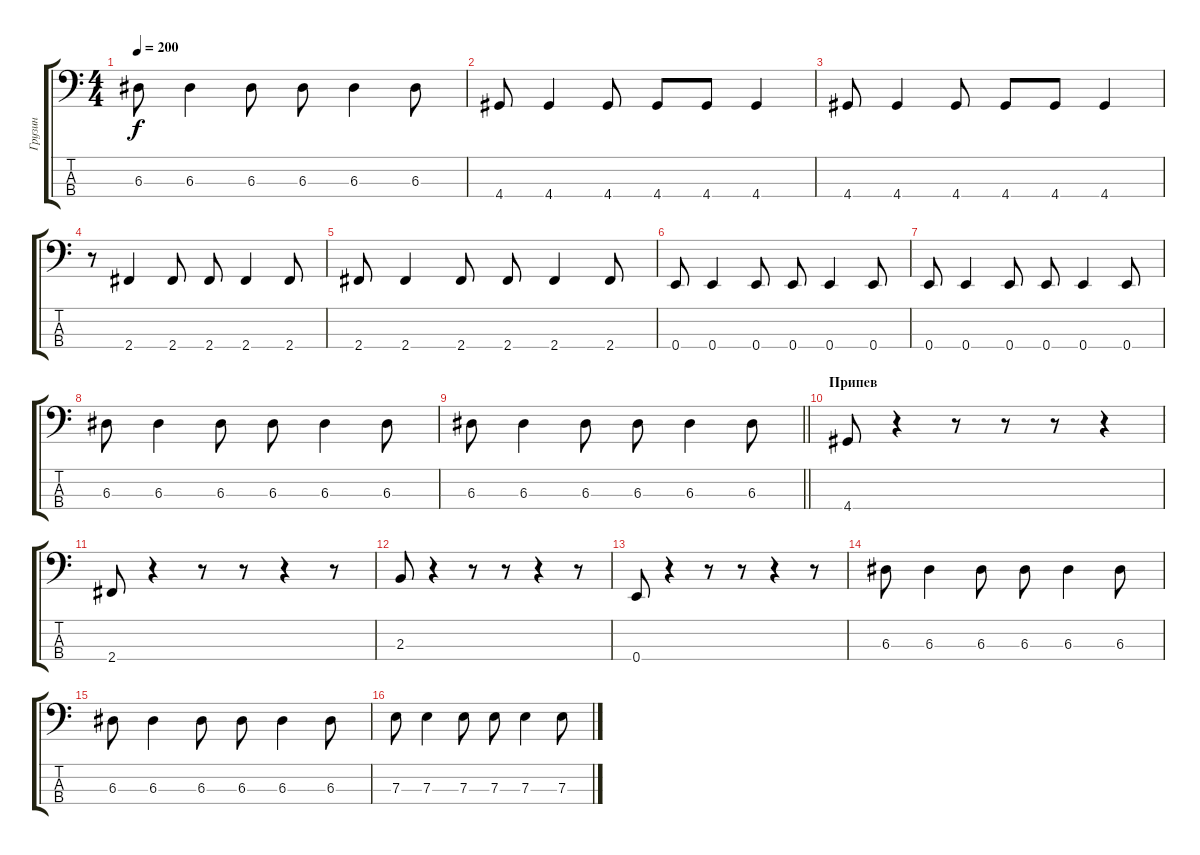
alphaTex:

\track ("Грузин" "Грузин") {instrument electricbassfinger}
\staff {score tabs}
\tuning (G2 D2 A1 E1) {hide}
\ts (4 4)
\tempo 200
\clef f4
\ks c
6.3.8{dy f} 6.3.4 6.3.8 6.3.8 6.3.4 6.3.8 |
4.4.8 4.4.4 4.4.8 4.4.8 4.4.8 4.4.4 |
4.4.8 4.4.4 4.4.8 4.4.8 4.4.8 4.4.4 |
r.8 2.4.4 2.4.8 2.4.8 2.4.4 2.4.8 |
2.4.8 2.4.4 2.4.8 2.4.8 2.4.4 2.4.8 |
0.4.8 0.4.4 0.4.8 0.4.8 0.4.4 0.4.8 |
0.4.8 0.4.4 0.4.8 0.4.8 0.4.4 0.4.8 |
6.3.8 6.3.4 6.3.8 6.3.8 6.3.4 6.3.8 |
\barLineRight lightlight
6.3.8 6.3.4 6.3.8 6.3.8 6.3.4 6.3.8 |
\section ("" "Припев")
4.4.8 r.4 r.8 r.8 r.8 r.4 |
2.4.8 r.4 r.8 r.8 r.4 r.8 |
2.3.8 r.4 r.8 r.8 r.4 r.8 |
0.4.8 r.4 r.8 r.8 r.4 r.8 |
6.3.8 6.3.4 6.3.8 6.3.8 6.3.4 6.3.8 |
6.3.8 6.3.4 6.3.8 6.3.8 6.3.4 6.3.8 |
7.3.8 7.3.4 7.3.8 7.3.8 7.3.4 7.3.8
